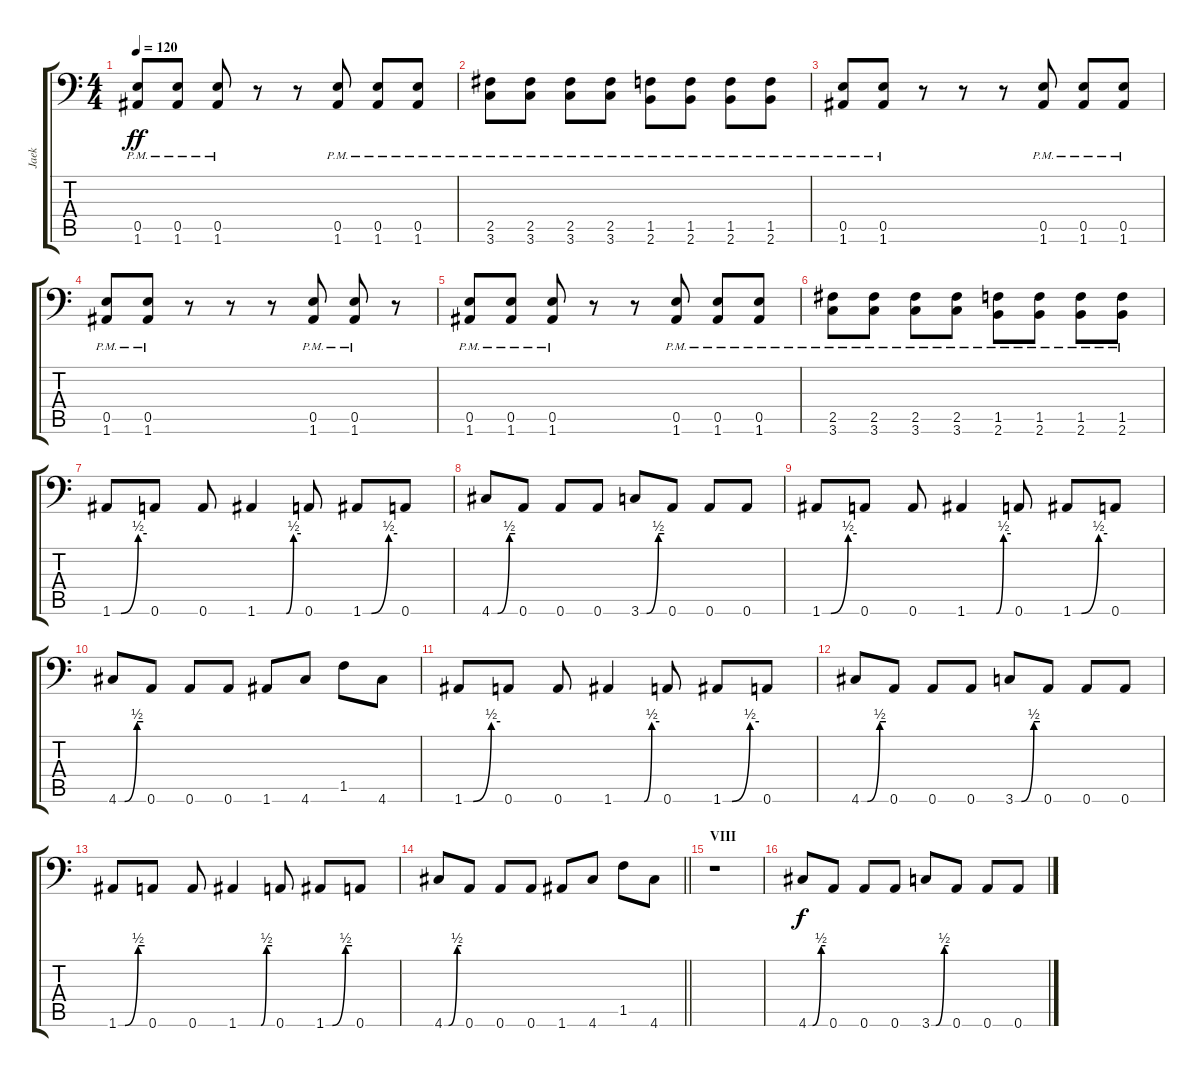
\track ("Jaek" "Jaek") {instrument distortionguitar}
\staff {score tabs}
\tuning (B3 Gb3 D3 A2 E2 A1) {hide}
\ts (4 4)
\tempo 120
\clef f4
\ks c
(0.5{pm} 1.6{pm}).8{dy ff} (0.5{pm} 1.6{pm}).8 (0.5{pm} 1.6{pm}).8 r.8 r.8 (0.5{pm} 1.6{pm}).8 (0.5{pm} 1.6{pm}).8 (0.5{pm} 1.6{pm}).8 |
(2.5{pm} 3.6{pm}).8 (2.5{pm} 3.6{pm}).8 (2.5{pm} 3.6{pm}).8 (2.5{pm} 3.6{pm}).8 (1.5{pm} 2.6{pm}).8 (1.5{pm} 2.6{pm}).8 (1.5{pm} 2.6{pm}).8 (1.5{pm} 2.6{pm}).8 |
(0.5{pm} 1.6{pm}).8 (0.5{pm} 1.6{pm}).8 r.8 r.8 r.8 (0.5{pm} 1.6{pm}).8 (0.5{pm} 1.6{pm}).8 (0.5{pm} 1.6{pm}).8 |
(0.5{pm} 1.6{pm}).8 (0.5{pm} 1.6{pm}).8 r.8 r.8 r.8 (0.5{pm} 1.6{pm}).8 (0.5{pm} 1.6{pm}).8 r.8 |
(0.5{pm} 1.6{pm}).8 (0.5{pm} 1.6{pm}).8 (0.5{pm} 1.6{pm}).8 r.8 r.8 (0.5{pm} 1.6{pm}).8 (0.5{pm} 1.6{pm}).8 (0.5{pm} 1.6{pm}).8 |
(2.5{pm} 3.6{pm}).8 (2.5{pm} 3.6{pm}).8 (2.5{pm} 3.6{pm}).8 (2.5{pm} 3.6{pm}).8 (1.5{pm} 2.6{pm}).8 (1.5{pm} 2.6{pm}).8 (1.5{pm} 2.6{pm}).8 (1.5{pm} 2.6{pm}).8 |
1.6{be (custom 0 0 15 0 45 2 60 2)}.8{volume 11 balance 3} 0.6.8 0.6.8 1.6{be (custom 0 0 15 0 30 0 40 0 50 2 60 2)}.4 0.6.8 1.6{be (custom 0 0 15 0 45 2 60 2)}.8 0.6.8 |
4.6{be (custom 0 0 15 0 45 2 60 2)}.8 0.6.8 0.6.8 0.6.8 3.6{be (custom 0 0 15 0 45 2 60 2)}.8 0.6.8 0.6.8 0.6.8 |
1.6{be (custom 0 0 15 0 45 2 60 2)}.8 0.6.8 0.6.8 1.6{be (custom 0 0 15 0 30 0 40 0 50 2 60 2)}.4 0.6.8 1.6{be (custom 0 0 15 0 45 2 60 2)}.8 0.6.8 |
4.6{be (custom 0 0 15 0 45 2 60 2)}.8 0.6.8 0.6.8 0.6.8 1.6.8 4.6.8 1.5.8 4.6.8 |
1.6{be (custom 0 0 15 0 45 2 60 2)}.8 0.6.8 0.6.8 1.6{be (custom 0 0 15 0 30 0 40 0 50 2 60 2)}.4 0.6.8 1.6{be (custom 0 0 15 0 45 2 60 2)}.8 0.6.8 |
4.6{be (custom 0 0 15 0 45 2 60 2)}.8 0.6.8 0.6.8 0.6.8 3.6{be (custom 0 0 15 0 45 2 60 2)}.8 0.6.8 0.6.8 0.6.8 |
1.6{be (custom 0 0 15 0 45 2 60 2)}.8 0.6.8 0.6.8 1.6{be (custom 0 0 15 0 30 0 40 0 50 2 60 2)}.4 0.6.8 1.6{be (custom 0 0 15 0 45 2 60 2)}.8 0.6.8 |
\barLineRight lightlight
4.6{be (custom 0 0 15 0 45 2 60 2)}.8 0.6.8 0.6.8 0.6.8 1.6.8 4.6.8 1.5.8 4.6.8 |
\section ("" "VIII")
r.1 |
4.6{be (custom 0 0 15 0 45 2 60 2)}.8{dy f volume 13} 0.6.8 0.6.8 0.6.8 3.6{be (custom 0 0 15 0 45 2 60 2)}.8 0.6.8 0.6.8 0.6.8
